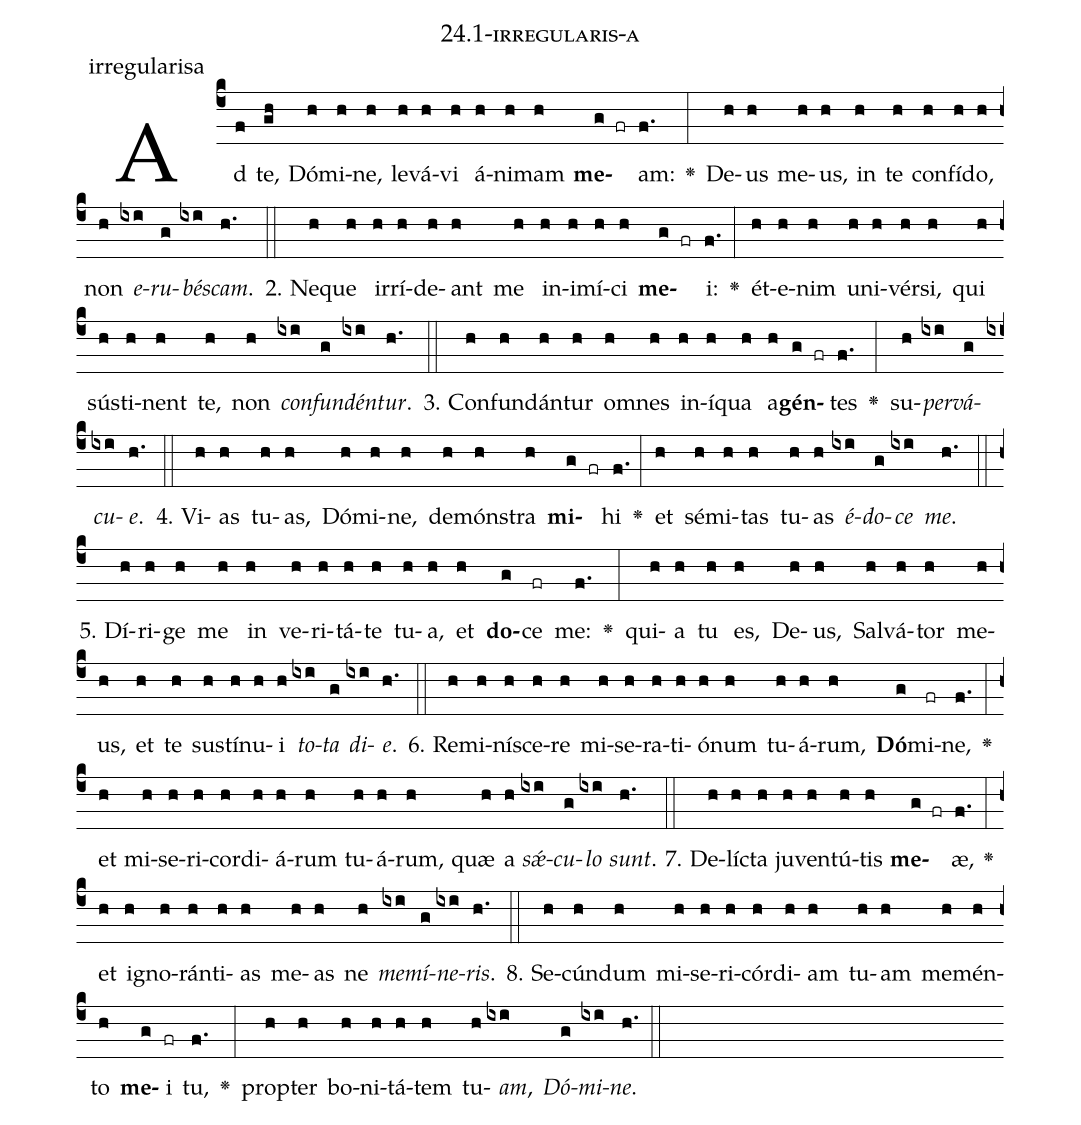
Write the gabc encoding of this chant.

name: 24.1-irregularis-a;
annotation: irregularisa;
%%
(c4)Ad(f) te,(gh) Dó(h)mi(h)ne,(h) le(h)vá(h)vi(h) á(h)ni(h)mam(h) <b>me</b>(g fr)am:(f.) <v>\greheightstar</v>(:) De(h)us(h) me(h)us,(h) in(h) te(h) con(h)fí(h)do,(h) non(h) <i>e</i>(ixi)<i>ru</i>(g)<i>bés</i>(ixi)<i>cam</i>.(h.) (::)
2. Ne(h)que(h) ir(h)rí(h)de(h)ant(h) me(h) in(h)i(h)mí(h)ci(h) <b>me</b>(g fr)i:(f.) <v>\greheightstar</v>(:) ét(h)e(h)nim(h) u(h)ni(h)vér(h)si,(h) qui(h) sús(h)ti(h)nent(h) te,(h) non(h) <i>con</i>(ixi)<i>fun</i>(g)<i>dén</i>(ixi)<i>tur</i>.(h.) (::)
3. Con(h)fun(h)dán(h)tur(h) om(h)nes(h) in(h)í(h)qua(h) a(h)<b>gén</b>(g fr)tes(f.) <v>\greheightstar</v>(:) su(h)<i>per</i>(ixi)<i>vá</i>(g)<i>cu</i>(ixi)<i>e</i>.(h.) (::)
4. Vi(h)as(h) tu(h)as,(h) Dó(h)mi(h)ne,(h) de(h)móns(h)tra(h) <b>mi</b>(g fr)hi(f.) <v>\greheightstar</v>(:) et(h) sé(h)mi(h)tas(h) tu(h)as(h) <i>é</i>(ixi)<i>do</i>(g)<i>ce</i>(ixi) <i>me</i>.(h.) (::)
5. Dí(h)ri(h)ge(h) me(h) in(h) ve(h)ri(h)tá(h)te(h) tu(h)a,(h) et(h) <b>do</b>(g)ce(fr) me:(f.) <v>\greheightstar</v>(:) qui(h)a(h) tu(h) es,(h) De(h)us,(h) Sal(h)vá(h)tor(h) me(h)us,(h) et(h) te(h) sus(h)tí(h)nu(h)i(h) <i>to</i>(ixi)<i>ta</i>(g) <i>di</i>(ixi)<i>e</i>.(h.) (::)
6. Re(h)mi(h)ní(h)sce(h)re(h) mi(h)se(h)ra(h)ti(h)ó(h)num(h) tu(h)á(h)rum,(h) <b>Dó</b>(g)mi(fr)ne,(f.) <v>\greheightstar</v>(:) et(h) mi(h)se(h)ri(h)cor(h)di(h)á(h)rum(h) tu(h)á(h)rum,(h) quæ(h) a(h) <i>sǽ</i>(ixi)<i>cu</i>(g)<i>lo</i>(ixi) <i>sunt</i>.(h.) (::)
7. De(h)líc(h)ta(h) ju(h)ven(h)tú(h)tis(h) <b>me</b>(g fr)æ,(f.) <v>\greheightstar</v>(:) et(h) i(h)gno(h)rán(h)ti(h)as(h) me(h)as(h) ne(h) <i>me</i>(ixi)<i>mí</i>(g)<i>ne</i>(ixi)<i>ris</i>.(h.) (::)
8. Se(h)cún(h)dum(h) mi(h)se(h)ri(h)cór(h)di(h)am(h) tu(h)am(h) me(h)mén(h)to(h) <b>me</b>(g)i(fr) tu,(f.) <v>\greheightstar</v>(:) prop(h)ter(h) bo(h)ni(h)tá(h)tem(h) tu(h)<i>am</i>,(ixi) <i>Dó</i>(g)<i>mi</i>(ixi)<i>ne</i>.(h.) (::)
